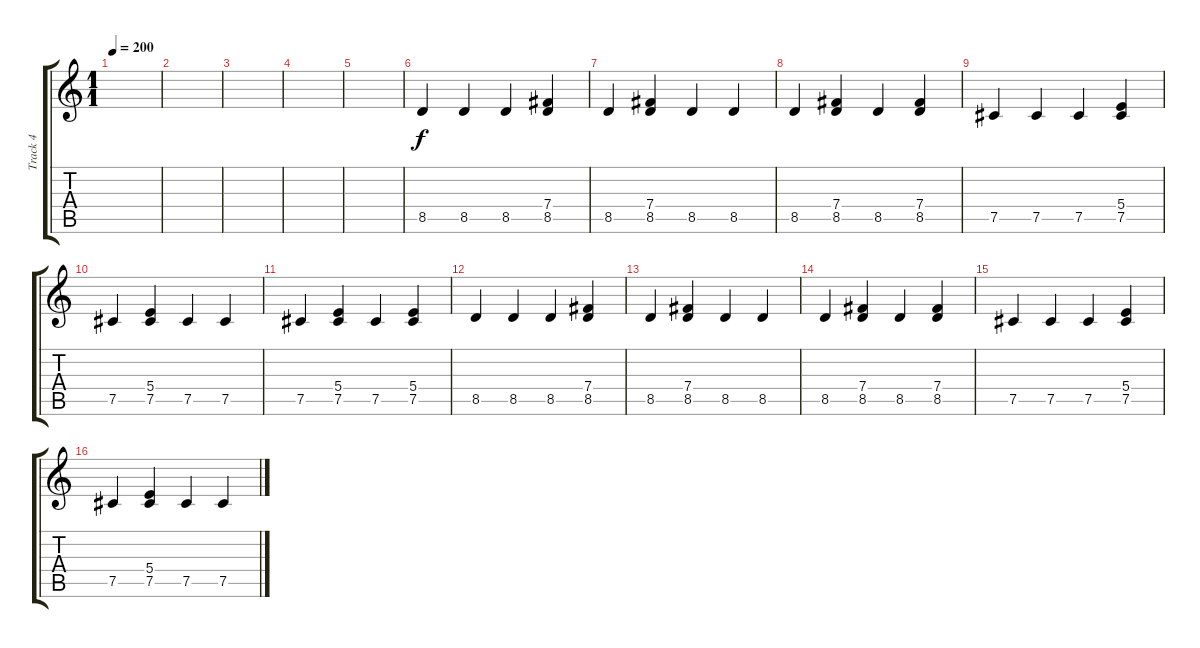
\track ("Track 4" "Track 4") {instrument distortionguitar}
\staff {score tabs}
\tuning (Db4 Ab3 E3 B2 Gb2 B1) {hide}
\ts (1 1)
\tempo 200
\clef g2
\ks c
|
|
|
|
|
8.5.4 8.5.4 8.5.4 (7.4 8.5).4 |
8.5.4 (7.4 8.5).4 8.5.4 8.5.4 |
8.5.4 (7.4 8.5).4 8.5.4 (7.4 8.5).4 |
7.5.4 7.5.4 7.5.4 (5.4 7.5).4 |
7.5.4 (5.4 7.5).4 7.5.4 7.5.4 |
7.5.4 (5.4 7.5).4 7.5.4 (5.4 7.5).4 |
8.5.4 8.5.4 8.5.4 (7.4 8.5).4 |
8.5.4 (7.4 8.5).4 8.5.4 8.5.4 |
8.5.4 (7.4 8.5).4 8.5.4 (7.4 8.5).4 |
7.5.4 7.5.4 7.5.4 (5.4 7.5).4 |
7.5.4 (5.4 7.5).4 7.5.4 7.5.4
